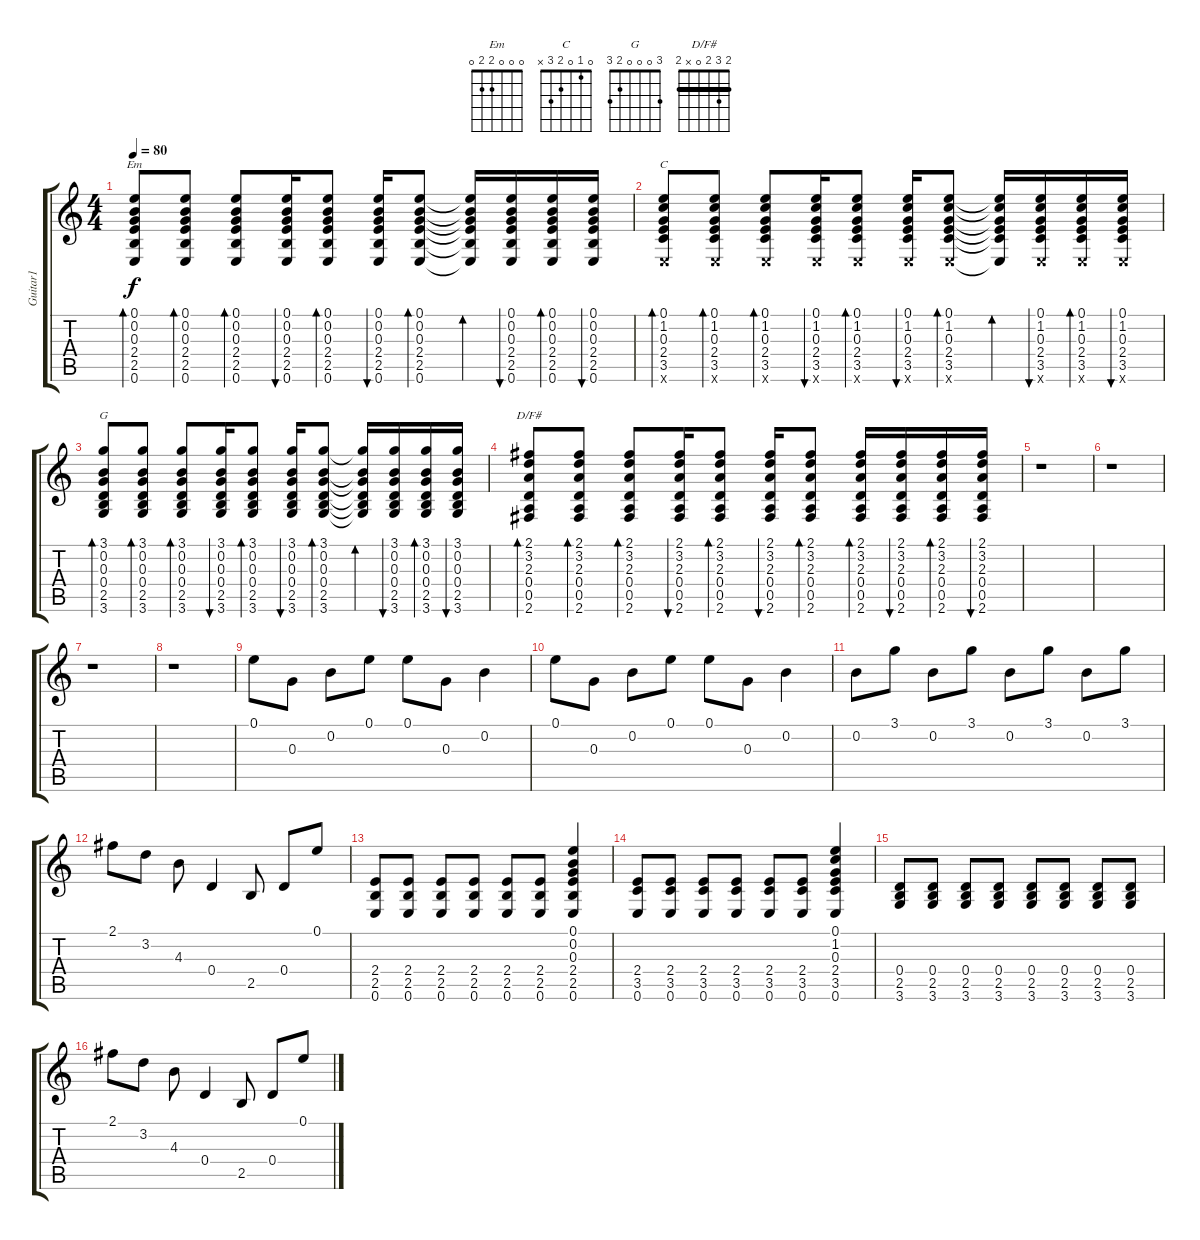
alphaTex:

\track ("Guitar1" "Guitar1") {instrument electricguitarclean}
\staff {score tabs}
\tuning (E4 B3 G3 D3 A2 E2) {hide}
\chord ("Em" 0 0 0 2 2 0)
\chord ("C" 0 1 0 2 3 x)
\chord ("G" 3 0 0 0 2 3)
\chord ("D/F#" 2 3 2 0 x 2) {barre 2}
\ts (4 4)
\tempo 80
\clef g2
\ks c
(0.1 0.2 0.3 2.4 2.5 0.6).8{bd 60 ch "Em" dy f instrument electricguitarclean} (0.1 0.2 0.3 2.4 2.5 0.6).8{bd 30} (0.1 0.2 0.3 2.4 2.5 0.6).8{bd 30} (0.1 0.2 0.3 2.4 2.5 0.6).16{bu 30} (0.1 0.2 0.3 2.4 2.5 0.6).8{bd 30} (0.1 0.2 0.3 2.4 2.5 0.6).16{bu 30} (0.1 0.2 0.3 2.4 2.5 0.6).8{bd 60} (0.1{t} 0.2{t} 0.3{t} 2.4{t} 2.5{t} 0.6{t}).16{bd 30} (0.1 0.2 0.3 2.4 2.5 0.6).16{bu 30} (0.1 0.2 0.3 2.4 2.5 0.6).16{bd 30} (0.1 0.2 0.3 2.4 2.5 0.6).16{bu 30} |
(0.1 1.2 0.3 2.4 3.5 0.6{x}).8{bd 30 ch "C"} (0.1 1.2 0.3 2.4 3.5 0.6{x}).8{bd 30} (0.1 1.2 0.3 2.4 3.5 0.6{x}).8{bd 30} (0.1 1.2 0.3 2.4 3.5 0.6{x}).16{bu 30} (0.1 1.2 0.3 2.4 3.5 0.6{x}).8{bd 30} (0.1 1.2 0.3 2.4 3.5 0.6{x}).16{bu 30} (0.1 1.2 0.3 2.4 3.5 0.6{x}).8{bd 30} (0.1{t} 1.2{t} 0.3{t} 2.4{t} 3.5{t} 0.6{t}).16{bd 30} (0.1 1.2 0.3 2.4 3.5 0.6{x}).16{bu 30} (0.1 1.2 0.3 2.4 3.5 0.6{x}).16{bd 30} (0.1 1.2 0.3 2.4 3.5 0.6{x}).16{bu 30} |
(3.1 0.2 0.3 0.4 2.5 3.6).8{bd 30 ch "G"} (3.1 0.2 0.3 0.4 2.5 3.6).8{bd 30} (3.1 0.2 0.3 0.4 2.5 3.6).8{bd 30} (3.1 0.2 0.3 0.4 2.5 3.6).16{bu 30} (3.1 0.2 0.3 0.4 2.5 3.6).8{bd 30} (3.1 0.2 0.3 0.4 2.5 3.6).16{bu 30} (3.1 0.2 0.3 0.4 2.5 3.6).8{bd 30} (3.1{t} 0.2{t} 0.3{t} 0.4{t} 2.5{t} 3.6{t}).16{bd 30} (3.1 0.2 0.3 0.4 2.5 3.6).16{bu 30} (3.1 0.2 0.3 0.4 2.5 3.6).16{bd 30} (3.1 0.2 0.3 0.4 2.5 3.6).16{bu 30} |
(2.1 3.2 2.3 0.4 0.5 2.6).8{bd 30 ch "D/F#"} (2.1 3.2 2.3 0.4 0.5 2.6).8{bd 30} (2.1 3.2 2.3 0.4 0.5 2.6).8{bd 30} (2.1 3.2 2.3 0.4 0.5 2.6).16{bu 30} (2.1 3.2 2.3 0.4 0.5 2.6).8{bd 30} (2.1 3.2 2.3 0.4 0.5 2.6).16{bu 30} (2.1 3.2 2.3 0.4 0.5 2.6).8{bd 30} (2.1 3.2 2.3 0.4 0.5 2.6).16{bd 30} (2.1 3.2 2.3 0.4 0.5 2.6).16{bu 30} (2.1 3.2 2.3 0.4 0.5 2.6).16{bd 30} (2.1 3.2 2.3 0.4 0.5 2.6).16{bu 30} |
r.1 |
r.1 |
r.1 |
r.1 |
0.1.8{volume 16 instrument electricguitarclean} 0.3.8 0.2.8 0.1.8 0.1.8 0.3.8 0.2.4 |
0.1.8{volume 16 instrument electricguitarclean} 0.3.8 0.2.8 0.1.8 0.1.8 0.3.8 0.2.4 |
0.2.8 3.1.8 0.2.8 3.1.8 0.2.8 3.1.8 0.2.8 3.1.8 |
2.1.8 3.2.8 4.3.8 0.4.4 2.5.8 0.4.8 0.1.8 |
(2.4 2.5 0.6).8{volume 10 instrument electricguitarjazz} (2.4 2.5 0.6).8 (2.4 2.5 0.6).8 (2.4 2.5 0.6).8 (2.4 2.5 0.6).8 (2.4 2.5 0.6).8 (0.1 0.2 0.3 2.4 2.5 0.6).4 |
(2.4 3.5 0.6).8 (2.4 3.5 0.6).8 (2.4 3.5 0.6).8 (2.4 3.5 0.6).8 (2.4 3.5 0.6).8 (2.4 3.5 0.6).8 (0.1 1.2 0.3 2.4 3.5 0.6).4 |
(0.4 2.5 3.6).8 (0.4 2.5 3.6).8 (0.4 2.5 3.6).8 (0.4 2.5 3.6).8 (0.4 2.5 3.6).8 (0.4 2.5 3.6).8 (0.4 2.5 3.6).8 (0.4 2.5 3.6).8 |
2.1.8 3.2.8 4.3.8 0.4.4 2.5.8 0.4.8 0.1.8
